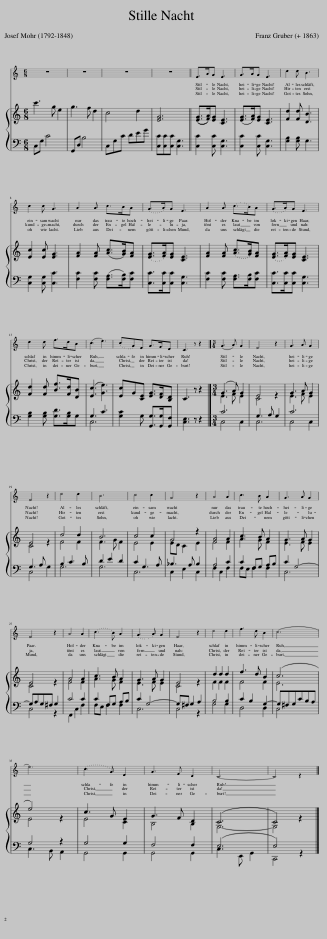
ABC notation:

X:1
%%score 1 { ( 2 5 ) | ( 3 4 ) }
L:1/8
Q:1/4=60
M:6/8
I:linebreak $
K:C
V:1 treble
V:2 treble
V:5 treble
V:3 bass
V:4 bass
V:1
 z6 | z6 | z6 | z6 || E>AG E3 | %5
 G>AG E3 | d2 d B3 |$ c2 c G3 |[K:C] A2 A c>BA | (G>A)G E3 | %10
 A2 A (c>B)A | (G>A)G E3 |$ d2 d f>dB | (c3 e3) | (cG)E G>FD | %15
 C3 z z2 |][M:3/4] (G3 A) G2 | E4 z2 | G3 A G2 |$ E4 z2 | %20
 d4 d2 | B6 | c4 c2 | G4 z2 | A4 A2 | %25
 c3 B A2 | G3 A G2 |$ E4 z2 | A4 A2 | (c3 B) A2 | %30
 (G3 A) G2 | E4 z2 | d4 d2 | f3 d B2 | (c6 |$ %35
 e6) | (c3 G) E2 | G3 F D2 | C6- | C4 z2 |] %40
V:2
 c'3 g e2 | g3 f d2 | c4 d2 | [EG]6 || (([EG]>[FA]))[EG] [CE]3 | %5
 ([EG]>[FA])[EG] [CE]3 | [Fd]2 [Fd] [DB]3 |$ [Ec]2 [Ec] [EG]3 |[K:C] [FA]2 [FA] ([Ac]>[GB])[FA] | ([EG]>[FA])[EG] [CE]3 | %10
 [FA]2 [FA] ([Ac]>[GB])[FA] | ([EG]>[FA])[EG] [CE]3 |$ [Fd]2 [Fd] [Bf]>[Fd][DB] | ([Ec]3 [Ge]3) | [Ec]G[CE] [EG]>[DF][B,D] | %15
 C3 z z2 |][M:3/4] (G3 A) G2 | E4 z2 | G3 A G2 |$ E4 z2 | %20
 d4 d2 | B6 | c4 c2 | G4 z2 | A4 A2 | %25
 c3 B A2 | G3 A G2 |$ E4 z2 | A4 A2 | c3 B A2 | %30
 G3 A G2 | E4 z2 | d2 d2 d2 | f3 d B2 | (c6 |$ %35
 e4) z2 | c3 G E2 | G3 F D2 | (C6 | C4) z2 |] %40
V:3
 C,G, C4 | G,,D, B,4 | C,G,C DEG | [C,C][C,C][C,C] [C,G,]3 || [C,C]2 [C,C] [C,G,]3 | %5
 [C,C]2 [C,C] [C,G,]3 | [G,B,]2 [G,B,] G,3 |$ [C,G,]2 [C,G,] [C,C]3 |[K:C] [F,C]2 [F,C] ([F,A,]>[F,B,])[F,C] | [C,C]>[C,C][C,C] [C,G,]3 | %10
 [F,C]2 [F,C] [F,A,]>[F,B,][F,C] | [C,C]>[C,C][C,C] [C,G,]3 |$ [G,B,]2 [G,B,] [G,D]>[G,B,]G, | G,3 C3 | [G,C]2 G, [G,,G,]>[G,,G,][G,,F,] | %15
 [C,E,]3 z z2 |][M:3/4] C6 | G,3 A, G,2 | C6 |$ G,3 A, G,2 | %20
 B,2 C3 B, | D2 E2 D2 | C2 G,3 A, | _B,3 A, B,2 | A,4 C2 | %25
 C2 F,G, A,B, | C2 G,4- |$ G,A,G,^F, G,2 | C4 C2 | C2 F,G, A,B, | %30
 C2 G,4- | G,^F, G,2 A,2 | B,4 B,2 | C2 B,2 G,2- | G,^F,G,CB,A, |$ %35
 G,4 z2 | G,4 G,2 | F,4 F,2 | (E,6 | E,4) z2 |] %40
V:4
 x6 | x6 | x6 | x6 || x6 | %5
 x6 | x6 |$ x6 |[K:C] x6 | x6 | %10
 x6 | x6 |$ x6 | C,6 | x6 | %15
 x6 |][M:3/4] C,4 C,2 | C,6 | C,4 C,2 |$ C,4 x2 | %20
 G,6 | G,6 | C,6 | C,2 E,2 C,2 | F,2 C,2 F,2 | %25
 F,E, F,2 F,2 | C,6 |$ C,4 z2 | F,,2 C,2 F,2 | F,E, F,2 F,2 | %30
 C,6 | C,4 z2 | G,4 G,2 | D,4 D,2 | C,4 x2 |$ %35
 C,3 B,, A,,2 | G,,4 G,,2 | G,,4 G,,2 | C,3 E,, G,,2 | C,,4 x2 |] %40
V:5
 x6 | x6 | x6 | x6 || x6 | %5
 x6 | x6 |$ x6 |[K:C] x6 | x6 | %10
 x6 | x6 |$ x6 | x6 | x6 | %15
 x6 |][M:3/4] E3 F E2 | C4 x2 | E3 F E2 |$ C4 x2 | %20
 F4 F2 | F3 G F2 | E4 E2 | ED C2 E2 | F4 F2 | %25
 A3 G F2 | E3 F E2 |$ C4 x2 | F4 F2 | A3 G F2 | %30
 E3 F E2 | C4 x2 | F2 F2 F2 | F4 F2 | E6 |$ %35
 E4 x2 | E4 C2 | B,4 B,2 | G,6- | G,4 x2 |] %40
